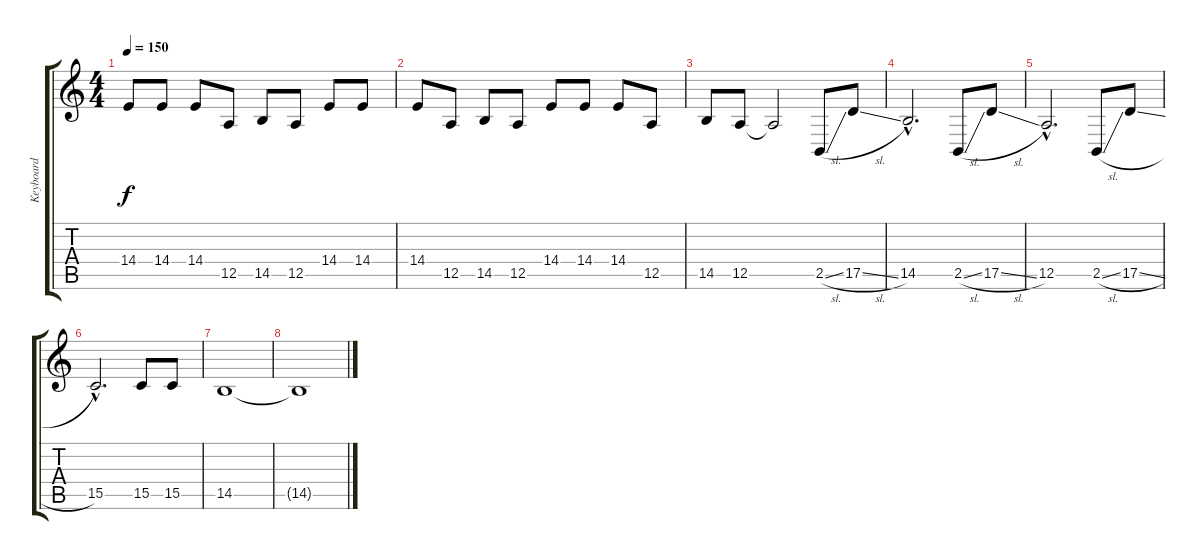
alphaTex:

\track ("Keyboard " "Keyboard ") {instrument lead2sawtooth}
\staff {score tabs}
\tuning (E4 B3 G3 D3 A2 D2) {hide}
\ts (4 4)
\tempo 150
\clef g2
\ks c
14.4.8{dy f} 14.4.8 14.4.8 12.5.8 14.5.8 12.5.8 14.4.8 14.4.8 |
14.4.8 12.5.8 14.5.8 12.5.8 14.4.8 14.4.8 14.4.8 12.5.8 |
14.5.8 12.5.8 12.5{t}.2 2.5{sl}.8 17.5{sl}.8 |
14.5{hac}.2{d} 2.5{sl}.8 17.5{sl}.8 |
12.5{hac}.2{d} 2.5{sl}.8 17.5{sl}.8 |
15.5{hac}.2{d} 15.5.8 15.5.8 |
14.5.1 |
14.5{t}.1
